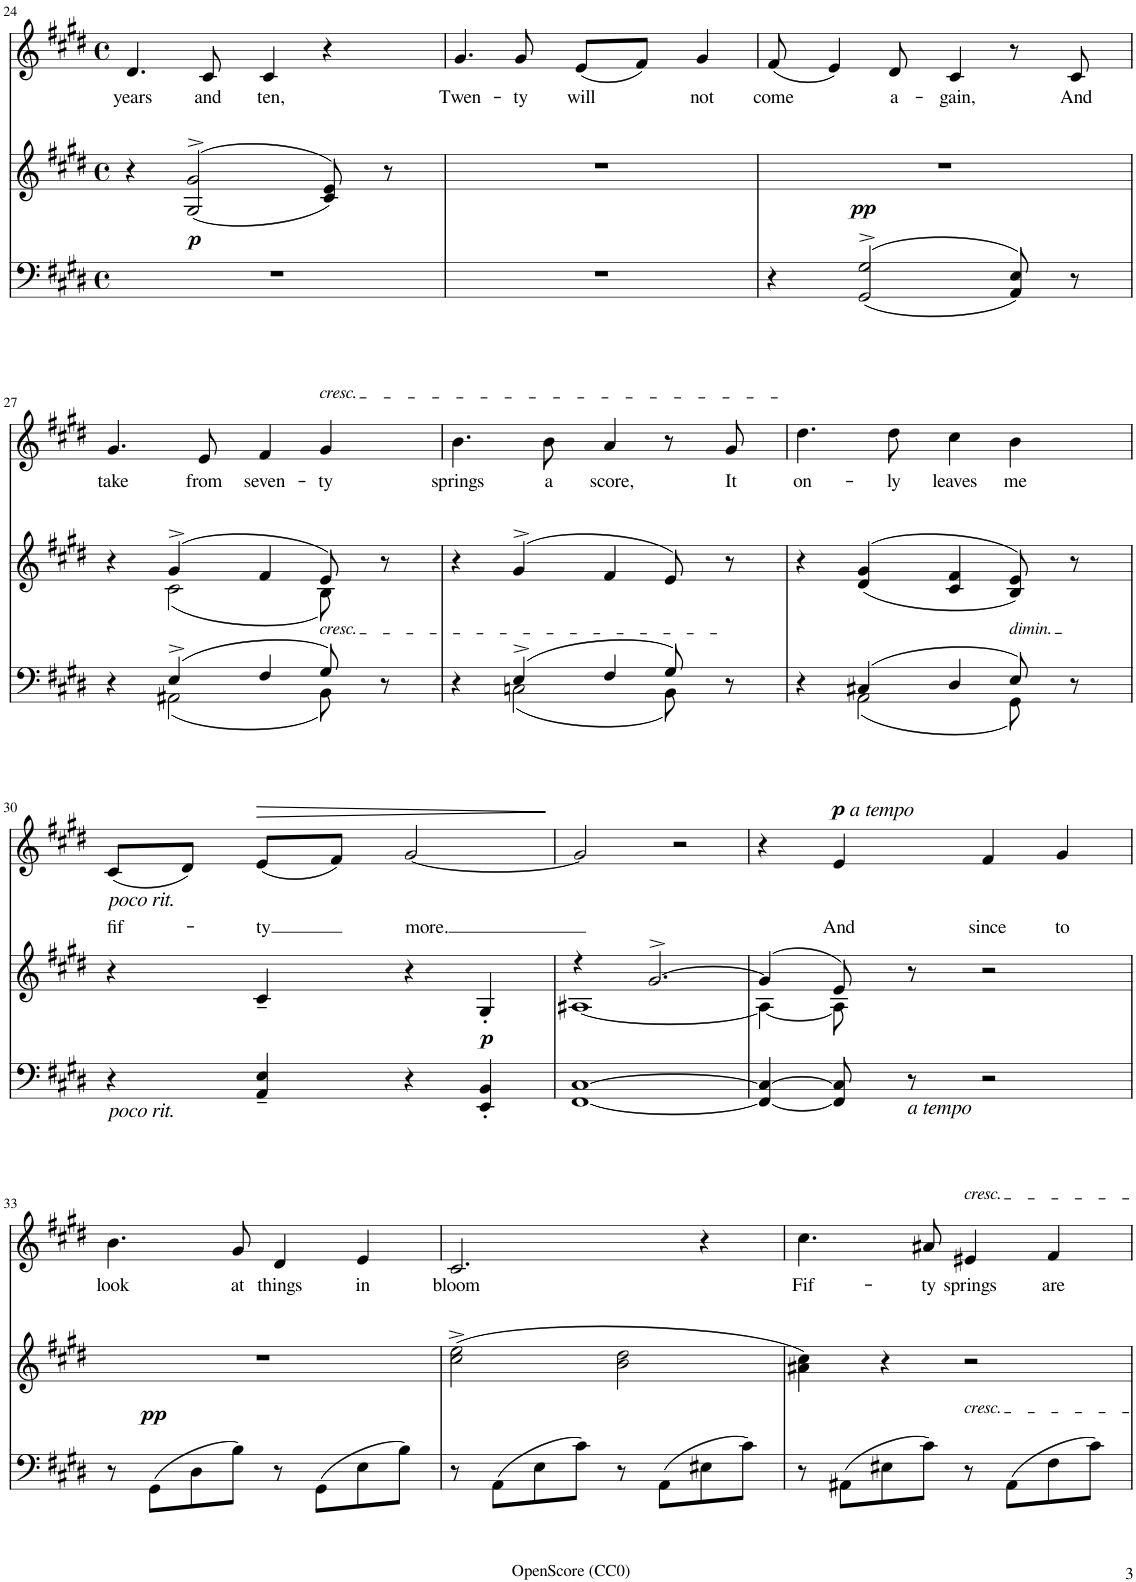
**kern	**kern	**dynam	**kern	**text	**dynam
*part2	*part2	*part2	*part1	*part1	*part1
*staff3	*staff2	*staff2/3	*staff1	*staff1	*staff1
*I"Pianoforte	*	*	*I"Voice	*	*
*I'Pno	*	*	*	*	*
!!LO:PB:g=z
*clefF4	*clefG2	*	*clefG2	*	*
*k[f#c#g#d#]	*k[f#c#g#d#]	*	*k[f#c#g#d#]	*	*
*M4/4	*M4/4	*	*M4/4	*	*
*met(c)	*met(c)	*	*met(c)	*	*
=24	=24	=24	=24	=24	=24
!	!	!	!	!LO:LY:b	!
1r	4r	.	4.d#/	years	.
!	!	!LO:DY:b	!	!	!
.	(>(2G#/^> 2g#/^>	p	.	.	.
!	!	!	!	!LO:LY:b	!
.	.	.	8c#/	and	.
!	!	!	!	!LO:LY:b	!
.	.	.	4c#/	ten,	.
.	8c#/ 8e/))	.	4r	.	.
.	8r	.	.	.	.
=25	=25	=25	=25	=25	=25
!	!	!	!	!LO:LY:b	!
1r	1r	.	4.g#/	Twen-	.
!	!	!	!	!LO:LY:b	!
.	.	.	8g#/	-ty	.
!	!	!	!	!LO:LY:b	!
.	.	.	(8e/L	will	.
.	.	.	8f#/J)	.	.
!	!	!	!	!LO:LY:b	!
.	.	.	4g#/	not	.
=26	=26	=26	=26	=26	=26
!	!	!	!	!LO:LY:b	!
4r	1r	.	(8f#/	come	.
.	.	.	4e/)	.	.
!	!	!LO:DY:a=2	!	!	!
2GG#/^> 2G#/^>	.	pp	.	.	.
!	!	!	!	!LO:LY:b	!
.	.	.	8d#/	a-	.
!	!	!	!	!LO:LY:b	!
.	.	.	4c#/	-gain,	.
8AA/ 8E/	.	.	8r	.	.
!	!	!	!	!LO:LY:b	!
8r	.	.	8c#/	And	.
!!LO:LB:g=z
=27	=27	=27	=27	=27	=27
*^	*^	*	*	*	*
!	!	!	!	!	!	!LO:LY:b	!
4r	4ryy	4r	4ryy	.	4.g#/	take	.
4E^/	2AA#X\	(4g#^/	(2c#\	.	.	.	.
!	!	!	!	!	!	!LO:LY:b	!
.	.	.	.	.	8e/	from	.
!	!	!	!	!	!	!LO:LY:b	!
4F#/	.	4f#/	.	.	4f#/	seven-	.
!	!	!	!	!	!LO:TX:a:i:t=cresc.	!	!
!	!	!LO:TX:b:i:t=cresc.	!	!	!	!	!
!	!	!	!	!	!	!LO:LY:b	!
8G#/	8BB\	8e/)	8B\)	.	4g#/	-ty	.
8r	8ryy	8r	8ryy	.	.	.	.
=28	=28	=28	=28	=28	=28	=28	=28
!	!	!	!	!	!	!LO:LY:b	!
*	*	*v	*v	*	*	*	*
4r	4ryy	4r	.	4.b\	springs	.
4E^/	2Cn\	(>4g#^>/	.	.	.	.
!	!	!	!	!	!LO:LY:b	!
.	.	.	.	8b\	a	.
!	!	!	!	!	!LO:LY:b	!
4F#/	.	4f#/	.	4a/	score,	.
8G#/	8BB\	8e/)	.	8r	.	.
!	!	!	!	!	!LO:LY:b	!
8r	8ryy	8r	.	8g#/	It	.
=29	=29	=29	=29	=29	=29	=29
!	!	!	!	!	!LO:LY:b	!
4r	4ryy	4r	.	4.dd#\	on-	.
4C#X/	2AA\	(>(4d#/ 4g#/	.	.	.	.
!	!	!	!	!	!LO:LY:b	!
.	.	.	.	8dd#\	-ly	.
!	!	!	!	!	!LO:LY:b	!
4D#/	.	4c#/ 4f#/	.	4cc#\	leaves	.
!	!	!LO:TX:b:i:t=dimin.	!	!	!	!
!	!	!	!	!	!LO:LY:b	!
8E/	8GG#\	8B/ 8e/))	.	4b\	me	.
8r	8ryy	8r	.	.	.	.
!!LO:LB:g=z
=30	=30	=30	=30	=30	=30	=30
!	!	!	!	!LO:TX:b:i:t=poco rit.	!	!
!LO:TX:b:i:t=poco rit.	!	!	!	!	!	!
!	!	!	!	!	!LO:LY:b	!
*v	*v	*	*	*	*	*
4r	4r	.	(8c#/L	fif-	.
.	.	.	8d#/J)	.	.
!	!	!	!	!LO:LY:b	!LO:HP:b
4AA/~ 4E/~	4c#~/	.	(8e/L	-ty	>
.	.	.	8f#/J)	.	.
!	!	!	!	!LO:LY:b	!
4r	4r	.	[2g#/	more.	.
!	!	!LO:DY:b	!	!	!
4EE/' 4BB/'	4G#'/	p	.	.	.
.	.	.	.	.	]
=31	=31	=31	=31	=31	=31
*	*^	*	*	*	*
[1FF# [1C#	4r	[1A#X	.	2g#/]	.	.
.	[2.g#^/	.	.	.	.	.
.	.	.	.	2r	.	.
=32	=32	=32	=32	=32	=32	=32
4FF#/_ 4C#/_	(4g#/]	4A#\_	.	4r	.	.
!	!	!	!	!LO:TX:a:i:t=a tempo	!	!
!	!	!	!	!	!LO:LY:b	!LO:DY:a
8FF#/] 8C#/]	8e/)	8A#\]	.	4e/	And	p
!LO:TX:b:i:t=a tempo	!	!	!	!	!	!
8r	8r	8ryy	.	.	.	.
!	!	!	!	!	!LO:LY:b	!
2r	2r	2ryy	.	4f#/	since	.
!	!	!	!	!	!LO:LY:b	!
.	.	.	.	4g#/	to	.
*	*v	*v	*	*	*	*
!!LO:LB:g=z
=33	=33	=33	=33	=33	=33
!	!	!	!	!LO:LY:b	!
8r	1r	.	4.b\	look	.
!	!	!LO:DY:a=2	!	!	!
8GG#\L	.	pp	.	.	.
8D#\	.	.	.	.	.
!	!	!	!	!LO:LY:b	!
8B\J	.	.	8g#/	at	.
!	!	!	!	!LO:LY:b	!
8r	.	.	4d#/	things	.
8GG#\L	.	.	.	.	.
!	!	!	!	!LO:LY:b	!
8E\	.	.	4e/	in	.
8B\J	.	.	.	.	.
=34	=34	=34	=34	=34	=34
!	!	!	!	!LO:LY:b	!
8r	(2cc#\^ 2ee\^	.	2.c#/	bloom	.
8AA\L	.	.	.	.	.
8E\	.	.	.	.	.
8c#\J	.	.	.	.	.
8r	2b\ 2dd#\	.	.	.	.
8AA\L	.	.	.	.	.
8E#X\	.	.	4r	.	.
8c#\J	.	.	.	.	.
=35	=35	=35	=35	=35	=35
!	!	!	!	!LO:LY:b	!
8r	4a#X\ 4cc#\)	.	4.cc#\	Fif-	.
8AA#X\L	.	.	.	.	.
8E#X\	4r	.	.	.	.
!	!	!	!	!LO:LY:b	!
8c#\J	.	.	8a#X/	-ty	.
!	!	!	!LO:TX:a:i:t=cresc.	!	!
!LO:TX:a:i:t=cresc.	!	!	!	!	!
!	!	!	!	!LO:LY:b	!
8r	2r	.	4e#X/	springs	.
8AA#\L	.	.	.	.	.
!	!	!	!	!LO:LY:b	!
8F#\	.	.	4f#/	are	.
8c#\J	.	.	.	.	.
=	=	=	=	=	=
*-	*-	*-	*-	*-	*-
